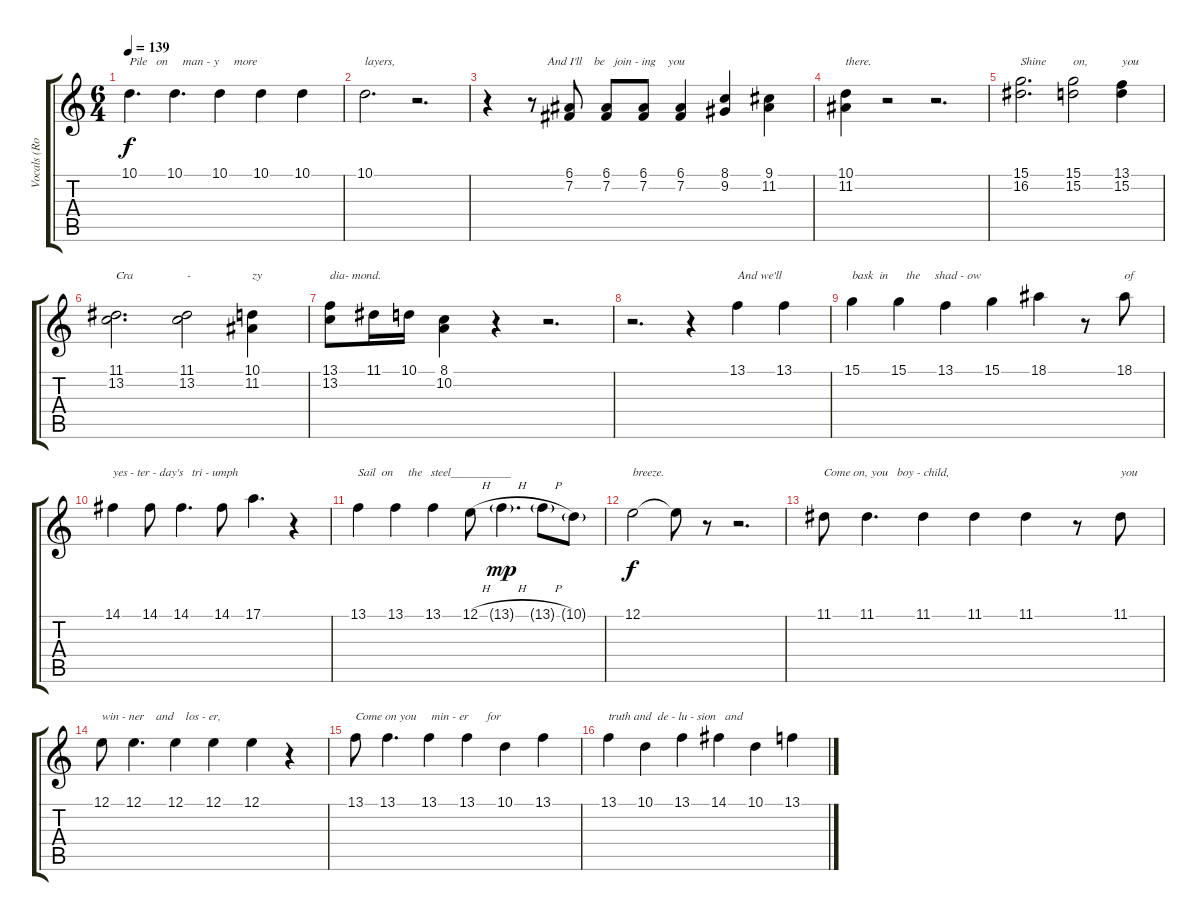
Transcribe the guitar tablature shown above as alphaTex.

\track ("Vocals (Roger Waters)" "Vocals (Ro") {instrument voiceoohs}
\staff {score tabs}
\tuning (E4 B3 G3 D3 A2 E2) {hide}
\ts (6 4)
\tempo 139
\clef g2
\ks c
10.1.4{d txt "Pile   on     man - y     more" dy f} 10.1.4{d} 10.1.4 10.1.4 10.1.4 |
10.1.2{d txt "layers,"} r.2{d} |
r.4 r.8{txt "     And I'll    be   join - ing    you"} (6.1 7.2).8 (6.1 7.2).8 (6.1 7.2).8 (6.1 7.2).4 (8.1 9.2).4 (9.1 11.2).4 |
(10.1 11.2).4{txt "there."} r.2 r.2{d} |
(15.1 16.2).2{d txt "Shine"} (15.1 15.2).2{txt "on,"} (13.1 15.2).4{txt "you"} |
(11.1 13.2).2{d txt "Cra"} (11.1 13.2).2{txt "-"} (10.1 11.2).4{txt "zy"} |
(13.1 13.2).8{txt "dia- mond."} 11.1.16 10.1.16 (8.1 10.2).4 r.4 r.2{d} |
r.2{d} r.4 13.1.4{txt "And we'll"} 13.1.4 |
15.1.4{txt "bask  in      the     shad - ow"} 15.1.4 13.1.4 15.1.4 18.1.4 r.8 18.1.8{txt "of"} |
14.1.4{txt "yes - ter - day's   tri - umph"} 14.1.8 14.1.4{d} 14.1.8 17.1.4{d} r.4 |
13.1.4{txt "Sail  on     the   steel__________"} 13.1.4 13.1.4 12.1{h}.8 13.1{h g}.4{d dy mp} 13.1{h g}.8 10.1{g}.8 |
12.1.2{txt "breeze." dy f} 12.1{t}.8 r.8 r.2{d} |
11.1.8{txt "Come on, you   boy - child,"} 11.1.4{d} 11.1.4 11.1.4 11.1.4 r.8 11.1.8{txt "you"} |
12.1.8{txt "win - ner    and    los - er,"} 12.1.4{d} 12.1.4 12.1.4 12.1.4 r.4 |
13.1.8{txt "Come on you     min - er      for"} 13.1.4{d} 13.1.4 13.1.4 10.1.4 13.1.4 |
13.1.4{txt "truth and  de - lu - sion   and"} 10.1.4 13.1.4 14.1.4 10.1.4 13.1.4
